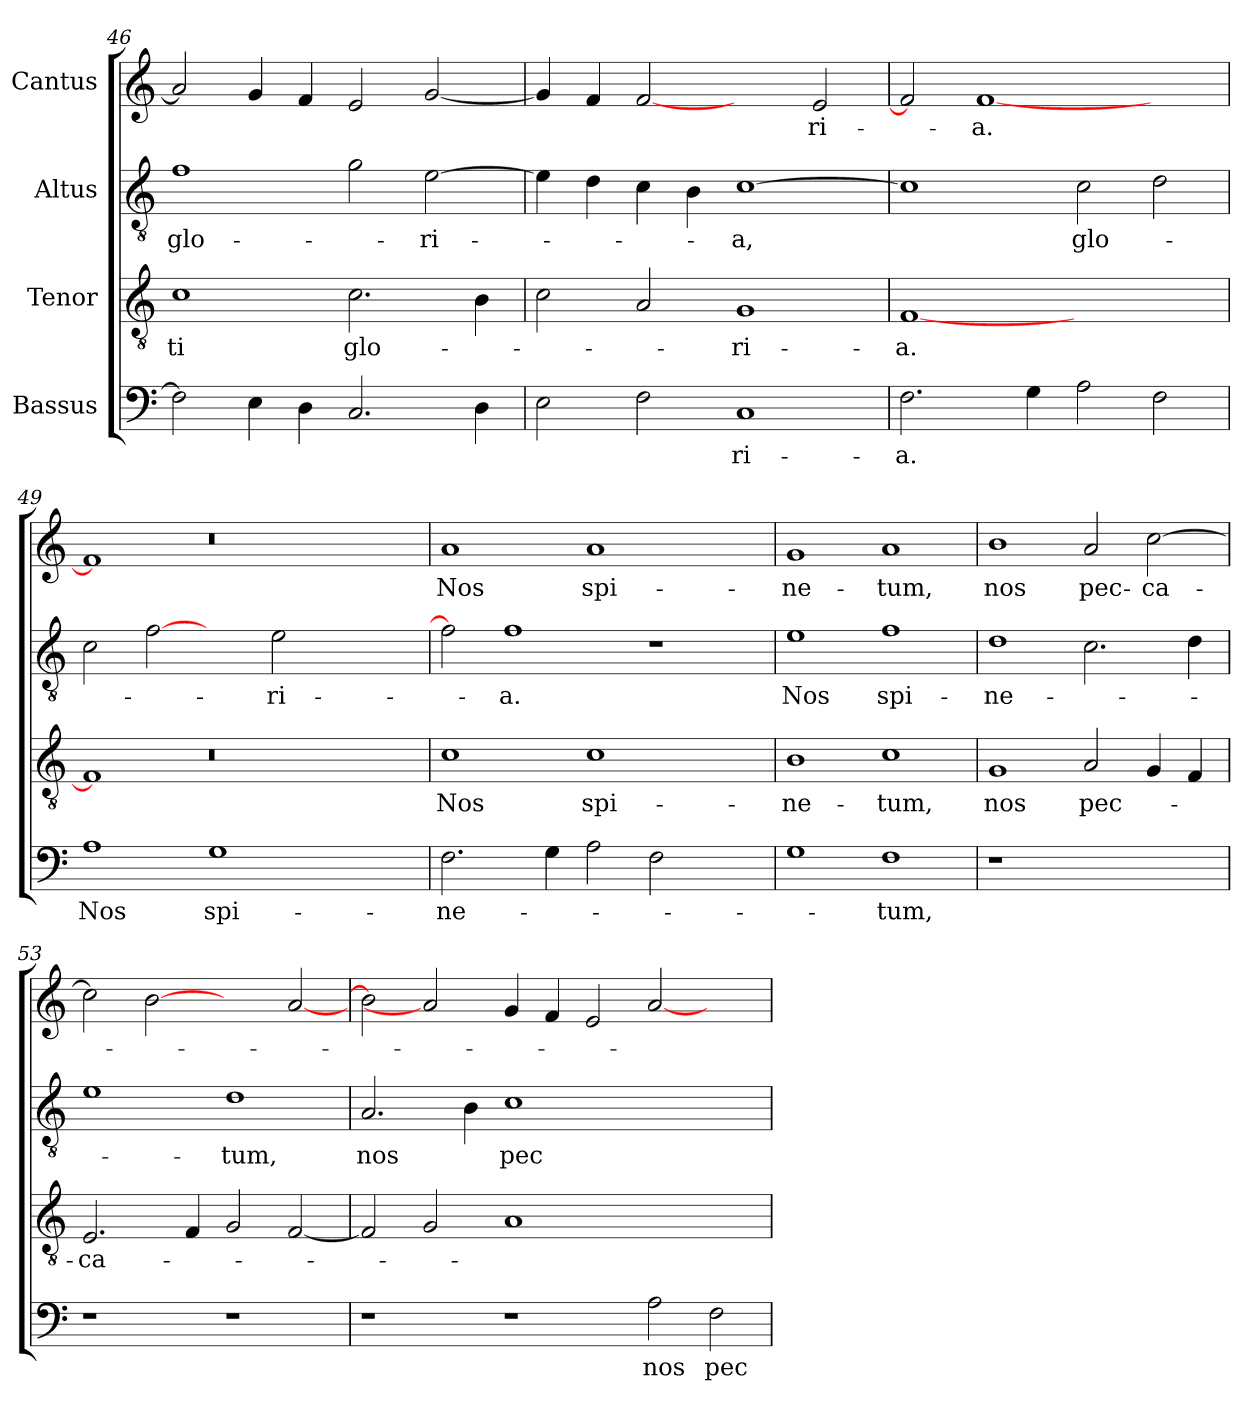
**kern	**text	**kern	**text	**kern	**text	**kern	**text
*part4	*part4	*part3	*part3	*part2	*part2	*part1	*part1
*staff4	*staff4	*staff3	*staff3	*staff2	*staff2	*staff1	*staff1
*I"Bassus	*	*I"Tenor	*	*I"Altus	*	*I"Cantus	*
*clefF4	*	*clefGv2	*	*clefGv2	*	*clefG2	*
*k[]	*	*k[]	*	*k[]	*	*k[]	*
*C:	*	*C:	*	*C:	*	*C:	*
=46	=46	=46	=46	=46	=46	=46	=46
2F\]	.	1c\	-ti	1f\	glo-	2a/]	.
4E\	.	.	.	.	.	4g/	.
4D\	.	.	.	.	.	4f/	.
2.C/	.	2.c\	glo-	2g\	.	2e/	.
.	.	.	.	[2e\	-ri-	[2g/	.
4D\	.	4B\	.	.	.	.	.
=47	=47	=47	=47	=47	=47	=47	=47
2E\	.	2c\	.	4e\]	.	4g/]	.
.	.	.	.	4d\	.	4f/	.
2F\	.	2A/	.	4c\	.	[2f/	.
.	.	.	.	4B\	.	.	.
1C/	-ri-	1G/	-ri-	[1c\	-a,	2ryy	.
.	.	.	.	.	.	2e/	-ri-
=48	=48	=48	=48	=48	=48	=48	=48
2.F\	-a.	[1F/	-a.	1c\]	.	2f/]	.
.	.	.	.	.	.	[1f/	-a.
4G\	.	.	.	.	.	.	.
!	!	!	!	!	!LO:LY:i	!	!
2A\	.	1ryy	.	2c\	glo-	.	.
2F\	.	.	.	2d\	.	2ryy	.
!!LO:PB:g=z
=49	=49	=49	=49	=49	=49	=49	=49
1A\	Nos	1F/]	.	2c\	.	1f/]	.
.	.	.	.	[2f\	.	.	.
!	!	!LO:N:vis=0	!	!	!	!LO:N:vis=0	!
1G\	spi-	1r	.	2ryy	.	1r	.
!	!	!	!	!	!LO:LY:i	!	!
.	.	.	.	2e\	-ri-	.	.
1ryy	.	1ryy	.	1ryy	.	1ryy	.
=50	=50	=50	=50	=50	=50	=50	=50
2.F\	-ne-	1c\	Nos	2f\]	.	1a/	Nos
!	!	!	!	!	!LO:LY:i	!	!
.	.	.	.	1f\	-a.	.	.
4G\	.	.	.	.	.	.	.
2A\	.	1c\	spi-	.	.	1a/	spi-
2F\	.	.	.	1r	.	.	.
2ryy	.	2ryy	.	.	.	2ryy	.
=51	=51	=51	=51	=51	=51	=51	=51
1G\	.	1B\	-ne-	1e\	Nos	1g/	-ne-
1F\	-tum,	1c\	-tum,	1f\	spi-	1a/	-tum,
=52	=52	=52	=52	=52	=52	=52	=52
1r	.	1G/	nos	1d\	-ne-	1b\	nos
1ryy	.	2A/	pec-	2.c\	.	2a/	pec-
.	.	4G/	.	.	.	[2cc\	-ca-
.	.	4F/	.	4d\	.	.	.
=53	=53	=53	=53	=53	=53	=53	=53
1r	.	2.E/	-ca-	1e\	.	2cc\]	.
.	.	.	.	.	.	[2b\	.
.	.	4F/	.	.	.	.	.
1r	.	2G/	.	1d\	-tum,	2ryy	.
.	.	[2F/	.	.	.	[2a/	.
=54	=54	=54	=54	=54	=54	=54	=54
1r	.	2F/]	.	2.A/	nos	2b\]	.
.	.	2G/	.	.	.	2a/]	.
.	.	.	.	4B\	.	.	.
1r	.	1A/	.	1c\	pec-	4g/	.
.	.	.	.	.	.	4f/	.
.	.	.	.	.	.	2e/	.
2A\	nos	1ryy	.	1ryy	.	[2a/	.
2F\	pec-	.	.	.	.	2ryy	.
=	=	=	=	=	=	=	=
*-	*-	*-	*-	*-	*-	*-	*-
